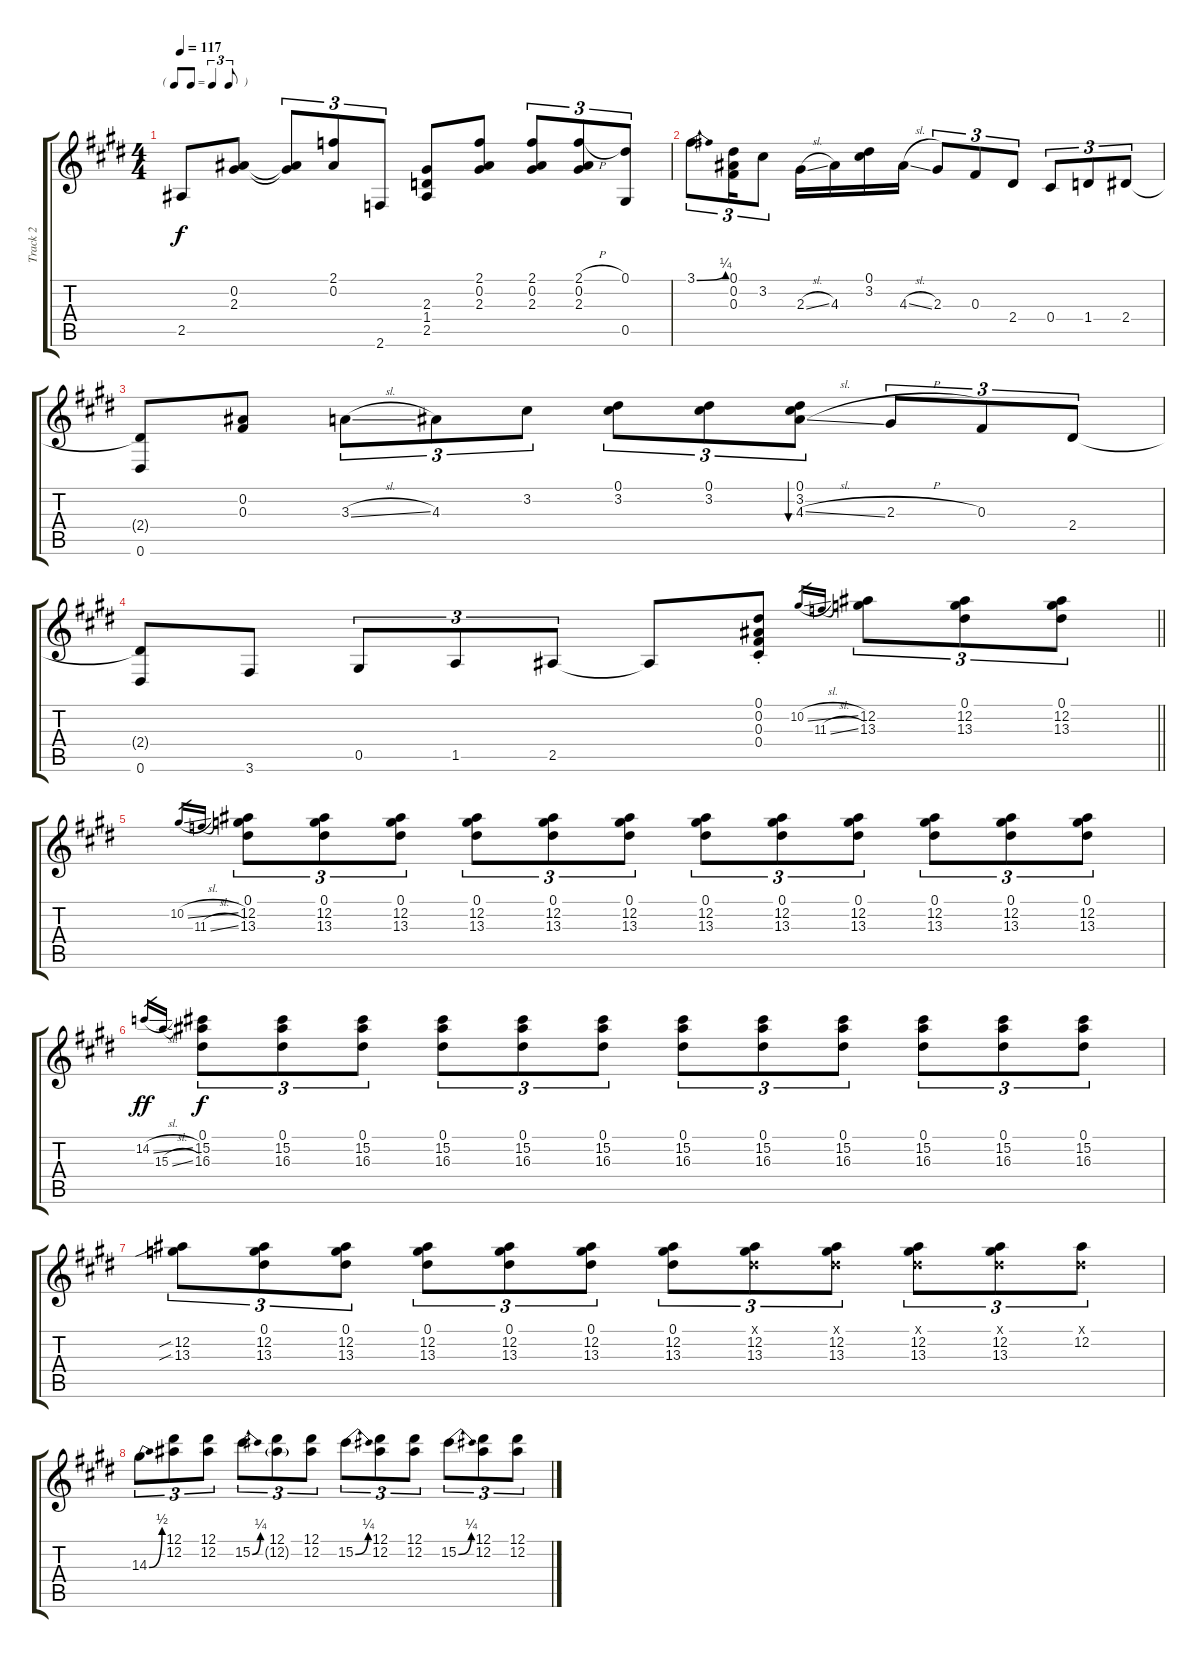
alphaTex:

\track ("Track 2" "Track 2") {instrument electricguitarjazz}
\staff {score tabs}
\tuning (Eb4 Bb3 Gb3 Db3 Ab2 Eb2) {hide}
\ts (4 4)
\tf triplet8th
\tempo 117
\clef g2
\ks e
2.5.8{dy f} (0.2 2.3).8 (0.2{t} 2.3{t}).8{tu (3 2)} (2.1 0.2).8{tu (3 2)} 2.6.8{tu (3 2)} (2.3 1.4 2.5).8 (2.1 0.2 2.3).8 (2.1 0.2 2.3).8{tu (3 2)} (2.1{h} 0.2 2.3).8{tu (3 2)} (0.1 0.5).8{tu (3 2)} |
3.1{be (bend 0 0 60 1)}.8{d tu (3 2)} (0.1 0.2 0.3).16{tu (3 2)} 3.2.8{tu (3 2)} 2.3{sl}.16 4.3.16 (0.1 3.2).16 4.3{sl}.16 2.3.8{tu (3 2)} 0.3.8{tu (3 2)} 2.4.8{tu (3 2)} 0.4.8{tu (3 2)} 1.4.8{tu (3 2)} 2.4.8{tu (3 2)} |
(2.4{t} 0.6).8 (0.2 0.3).8 3.3{sl}.8{tu (3 2)} 4.3.8{tu (3 2)} 3.2.8{tu (3 2)} (0.1 3.2).8{tu (3 2)} (0.1 3.2).8{tu (3 2)} (0.1 3.2 4.3{sl}).8{tu (3 2) bu 60} 2.3{h}.8{tu (3 2)} 0.3.8{tu (3 2)} 2.4.8{tu (3 2)} |
\barLineRight lightlight
(2.4{t} 0.6).8 3.6.8 0.5.8{tu (3 2)} 1.5.8{tu (3 2)} 2.5.8{tu (3 2)} 2.5{t}.8 (0.1{st} 0.2{st} 0.3{st} 0.4{st}).8 10.2{sl}.16{gr} 11.3{sl}.16{gr} (12.2 13.3).8{tu (3 2) volume 15} (0.1 12.2 13.3).8{tu (3 2)} (0.1 12.2 13.3).8{tu (3 2)} |
10.2{sl}.16{gr} 11.3{sl}.16{gr} (0.1 12.2 13.3).8{tu (3 2)} (0.1 12.2 13.3).8{tu (3 2)} (0.1 12.2 13.3).8{tu (3 2)} (0.1 12.2 13.3).8{tu (3 2)} (0.1 12.2 13.3).8{tu (3 2)} (0.1 12.2 13.3).8{tu (3 2)} (0.1 12.2 13.3).8{tu (3 2)} (0.1 12.2 13.3).8{tu (3 2)} (0.1 12.2 13.3).8{tu (3 2)} (0.1 12.2 13.3).8{tu (3 2)} (0.1 12.2 13.3).8{tu (3 2)} (0.1 12.2 13.3).8{tu (3 2)} |
14.2{sl}.16{gr dy ff} 15.3{sl}.16{gr} (0.1 15.2 16.3).8{tu (3 2) dy f} (0.1 15.2 16.3).8{tu (3 2)} (0.1 15.2 16.3).8{tu (3 2)} (0.1 15.2 16.3).8{tu (3 2)} (0.1 15.2 16.3).8{tu (3 2)} (0.1 15.2 16.3).8{tu (3 2)} (0.1 15.2 16.3).8{tu (3 2)} (0.1 15.2 16.3).8{tu (3 2)} (0.1 15.2 16.3).8{tu (3 2)} (0.1 15.2 16.3).8{tu (3 2)} (0.1 15.2 16.3).8{tu (3 2)} (0.1 15.2 16.3).8{tu (3 2)} |
(12.2{sib} 13.3{sib}).8{tu (3 2)} (0.1 12.2 13.3).8{tu (3 2)} (0.1 12.2 13.3).8{tu (3 2)} (0.1 12.2 13.3).8{tu (3 2)} (0.1 12.2 13.3).8{tu (3 2)} (0.1 12.2 13.3).8{tu (3 2)} (0.1 12.2 13.3).8{tu (3 2)} (0.1{x} 12.2 13.3).8{tu (3 2)} (0.1{x} 12.2 13.3).8{tu (3 2)} (0.1{x} 12.2 13.3).8{tu (3 2)} (0.1{x} 12.2 13.3).8{tu (3 2)} (0.1{x} 12.2).8{tu (3 2)} |
14.3{be (bend 0 0 60 2)}.8{tu (3 2)} (12.1 12.2).8{tu (3 2)} (12.1 12.2).8{tu (3 2)} 15.2{be (bend 0 0 60 1)}.8{tu (3 2)} (12.1 12.2{g}).8{tu (3 2)} (12.1 12.2).8{tu (3 2)} 15.2{be (bend 0 0 60 1)}.8{tu (3 2)} (12.1 12.2).8{tu (3 2)} (12.1 12.2).8{tu (3 2)} 15.2{be (bend 0 0 60 1)}.8{tu (3 2)} (12.1 12.2).8{tu (3 2)} (12.1 12.2).8{tu (3 2)}
